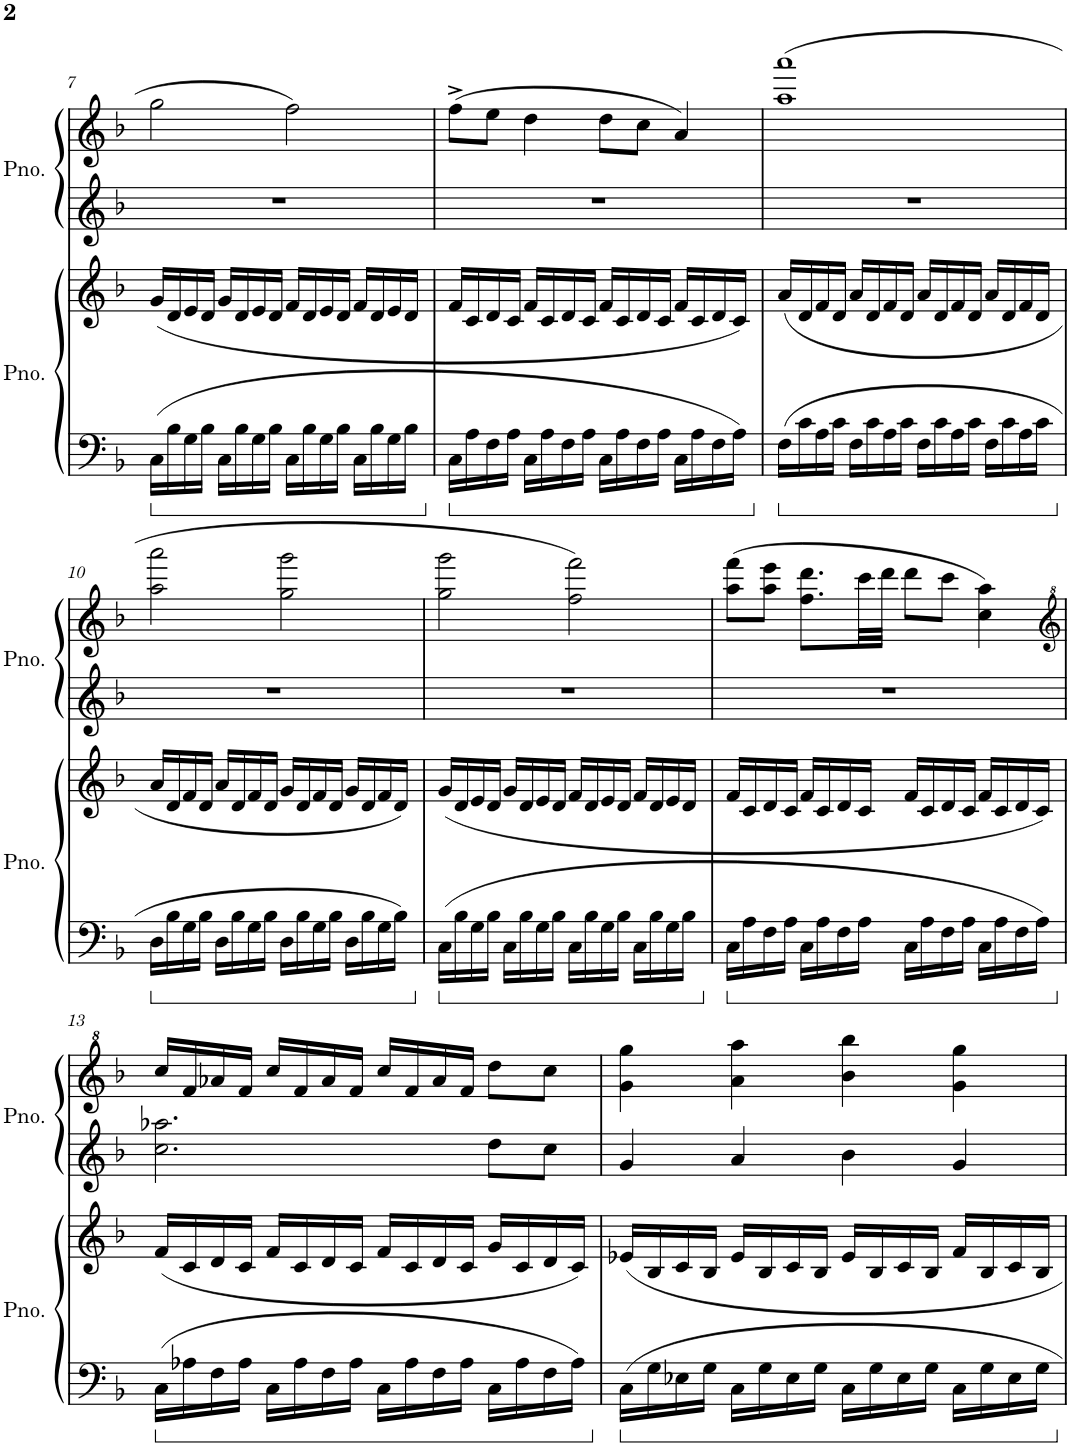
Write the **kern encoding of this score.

**kern	**kern	**kern	**kern
*part2	*part2	*part1	*part1
*staff4	*staff3	*staff2	*staff1
*I"Piano	*	*I"Piano	*
*I'Pno.	*	*I'Pno.	*
!!LO:PB:g=z
*clefF4	*clefG2	*clefG2	*clefG2
*k[b-]	*k[b-]	*k[b-]	*k[b-]
*M4/4	*M4/4	*M4/4	*M4/4
=7	=7	=7	=7
16C\LL	(16g/LL	1r	2gg\
16B-\	16d/	.	.
16G\	16e/	.	.
16B-\JJ	16d/JJ	.	.
16C\LL	16g/LL	.	.
16B-\	16d/	.	.
16G\	16e/	.	.
16B-\JJ	16d/JJ	.	.
16C\LL	16f/LL	.	2ff\
16B-\	16d/	.	.
16G\	16e/	.	.
16B-\JJ	16d/JJ	.	.
16C\LL	16f/LL	.	.
16B-\	16d/	.	.
16G\	16e/	.	.
16B-\JJ	16d/JJ	.	.
=8	=8	=8	=8
16C\LL	16f/LL	1r	(8ff^\L
16A\	16c/	.	.
16F\	16d/	.	8ee\J
16A\JJ	16c/JJ	.	.
16C\LL	16f/LL	.	4dd\
16A\	16c/	.	.
16F\	16d/	.	.
16A\JJ	16c/JJ	.	.
16C\LL	16f/LL	.	8dd\L
16A\	16c/	.	.
16F\	16d/	.	8cc\J
16A\JJ	16c/JJ	.	.
16C\LL	16f/LL	.	4a/)
16A\	16c/	.	.
16F\	16d/	.	.
16A\JJ	16c/JJ)	.	.
=9	=9	=9	=9
16F\LL	(16a/LL	1r	(1aa 1aaa
16c\	16d/	.	.
16A\	16f/	.	.
16c\JJ	16d/JJ	.	.
16F\LL	16a/LL	.	.
16c\	16d/	.	.
16A\	16f/	.	.
16c\JJ	16d/JJ	.	.
16F\LL	16a/LL	.	.
16c\	16d/	.	.
16A\	16f/	.	.
16c\JJ	16d/JJ	.	.
16F\LL	16a/LL	.	.
16c\	16d/	.	.
16A\	16f/	.	.
16c\JJ	16d/JJ	.	.
!!LO:LB:g=z
=10	=10	=10	=10
16D\LL	16a/LL	1r	2aa\ 2aaa\
16B-\	16d/	.	.
16G\	16f/	.	.
16B-\JJ	16d/JJ	.	.
16D\LL	16a/LL	.	.
16B-\	16d/	.	.
16G\	16f/	.	.
16B-\JJ	16d/JJ	.	.
16D\LL	16g/LL	.	2gg\ 2ggg\
16B-\	16d/	.	.
16G\	16f/	.	.
16B-\JJ	16d/JJ	.	.
16D\LL	16g/LL	.	.
16B-\	16d/	.	.
16G\	16f/	.	.
16B-\JJ	16d/JJ)	.	.
=11	=11	=11	=11
16C\LL	(16g/LL	1r	2gg\ 2ggg\
16B-\	16d/	.	.
16G\	16e/	.	.
16B-\JJ	16d/JJ	.	.
16C\LL	16g/LL	.	.
16B-\	16d/	.	.
16G\	16e/	.	.
16B-\JJ	16d/JJ	.	.
16C\LL	16f/LL	.	2ff\ 2fff\)
16B-\	16d/	.	.
16G\	16e/	.	.
16B-\JJ	16d/JJ	.	.
16C\LL	16f/LL	.	.
16B-\	16d/	.	.
16G\	16e/	.	.
16B-\JJ	16d/JJ	.	.
=12	=12	=12	=12
16C\LL	16f/LL	1r	(8aa\ 8fff\L
16A\	16c/	.	.
16F\	16d/	.	8aa\ 8eee\J
16A\JJ	16c/JJ	.	.
16C\LL	16f/LL	.	8.ff\ 8.ddd\L
16A\	16c/	.	.
16F\	16d/	.	.
16A\JJ	16c/JJ	.	32ccc\LL
.	.	.	32ddd\JJJ
16C\LL	16f/LL	.	8ddd\L
16A\	16c/	.	.
16F\	16d/	.	8ccc\J
16A\JJ	16c/JJ	.	.
16C\LL	16f/LL	.	4cc\ 4aa\)
16A\	16c/	.	.
16F\	16d/	.	.
16A\JJ	16c/JJ)	.	.
!!LO:LB:g=z
=13	=13	=13	=13
*	*	*	*clefG^2
16C\LL	(16f/LL	2.cc\^ 2.aa-X\^	16ccc/LL
16A-X\	16c/	.	16ff/
16F\	16d/	.	16aa-X/
16A-\JJ	16c/JJ	.	16ff/JJ
16C\LL	16f/LL	.	16ccc/LL
16A-\	16c/	.	16ff/
16F\	16d/	.	16aa-/
16A-\JJ	16c/JJ	.	16ff/JJ
16C\LL	16f/LL	.	16ccc/LL
16A-\	16c/	.	16ff/
16F\	16d/	.	16aa-/
16A-\JJ	16c/JJ	.	16ff/JJ
16C\LL	16g/LL	8dd^\L	8ddd^\L
16A-\	16c/	.	.
16F\	16d/	8cc^\J	8ccc^\J
16A-\JJ	16c/JJ)	.	.
=14	=14	=14	=14
16C\LL	16e-X/LL	4g^/	4gg\^ 4ggg\^
16G\	16B-/	.	.
16E-X\	16c/	.	.
16G\JJ	16B-/JJ	.	.
16C\LL	16e-/LL	4a^/	4aa\^ 4aaa\^
16G\	16B-/	.	.
16E-\	16c/	.	.
16G\JJ	16B-/JJ	.	.
16C\LL	16e-/LL	4b-^\	4bb-\^ 4bbb-\^
16G\	16B-/	.	.
16E-\	16c/	.	.
16G\JJ	16B-/JJ	.	.
16C\LL	16f/LL	4g^/	4gg\^ 4ggg\^
16G\	16B-/	.	.
16E-\	16c/	.	.
16G\JJ	16B-/JJ	.	.
=	=	=	=
*-	*-	*-	*-
